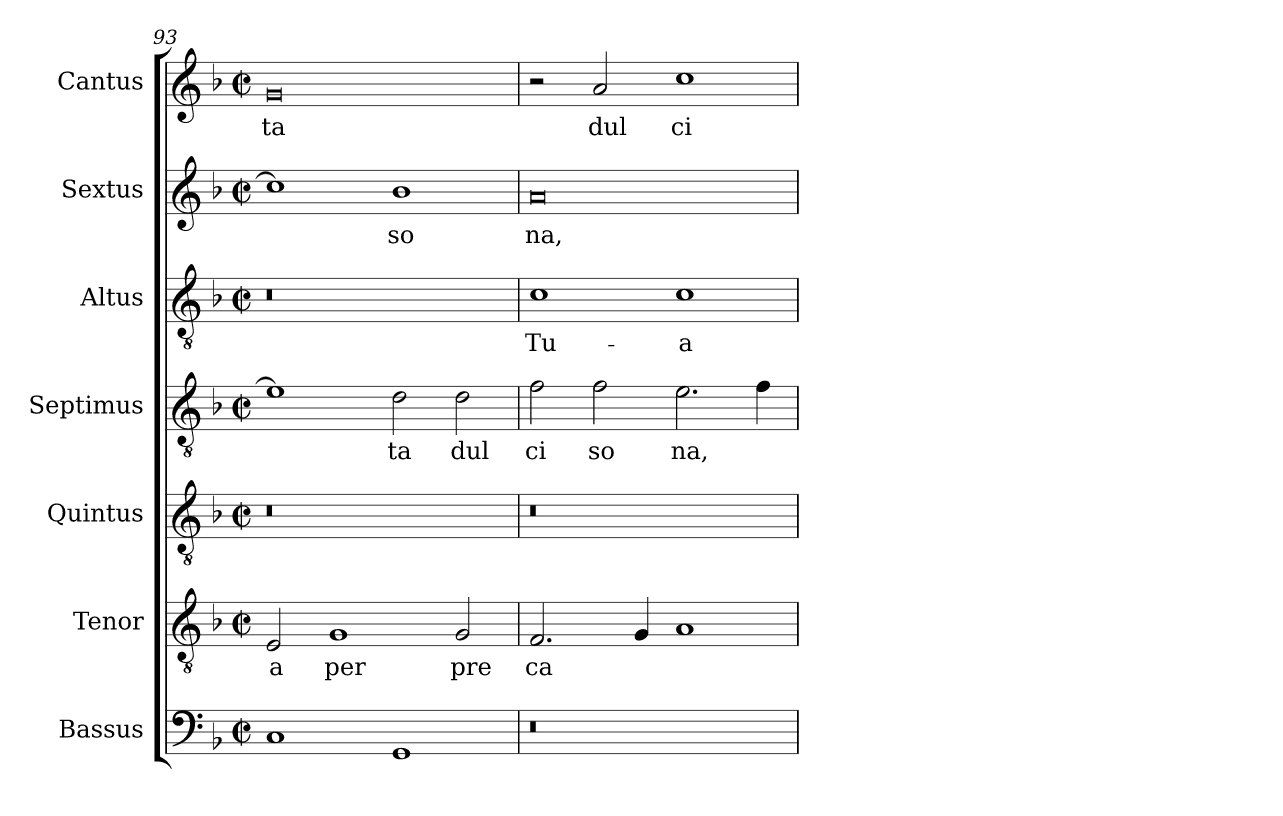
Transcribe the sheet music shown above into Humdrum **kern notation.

**kern	**kern	**text	**kern	**kern	**text	**kern	**text	**kern	**text	**kern	**text
*part7	*part6	*part6	*part5	*part4	*part4	*part3	*part3	*part2	*part2	*part1	*part1
*staff7	*staff6	*staff6	*staff5	*staff4	*staff4	*staff3	*staff3	*staff2	*staff2	*staff1	*staff1
*I"Bassus	*I"Tenor	*	*I"Quintus	*I"Septimus	*	*I"Altus	*	*I"Sextus	*	*I"Cantus	*
*clefF4	*clefGv2	*	*clefGv2	*clefGv2	*	*clefGv2	*	*clefG2	*	*clefG2	*
*k[b-]	*k[b-]	*	*k[b-]	*k[b-]	*	*k[b-]	*	*k[b-]	*	*k[b-]	*
*F:	*F:	*	*F:	*F:	*	*F:	*	*F:	*	*F:	*
*M2/2	*M2/2	*	*M2/2	*M2/2	*	*M2/2	*	*M2/2	*	*M2/2	*
*met(c|)	*met(c|)	*	*met(c|)	*met(c|)	*	*met(c|)	*	*met(c|)	*	*met(c|)	*
=93	=93	=93	=93	=93	=93	=93	=93	=93	=93	=93	=93
!	!	!LO:LY:b:cj	!	!	!	!	!	!	!	!	!LO:LY:b:cj
1C	2E/	a	0r	1e]	.	0r	.	1cc]	.	0g	ta
!	!	!LO:LY:b:cj	!	!	!	!	!	!	!	!	!
.	1G	per	.	.	.	.	.	.	.	.	.
!	!	!	!	!	!LO:LY:b:cj	!	!	!	!LO:LY:b:cj	!	!
1GG	.	.	.	2d\	ta	.	.	1b-	so	.	.
!	!	!LO:LY:b:cj	!	!	!LO:LY:b:cj	!	!	!	!	!	!
.	2G/	pre	.	2d\	dul	.	.	.	.	.	.
=94	=94	=94	=94	=94	=94	=94	=94	=94	=94	=94	=94
!	!	!LO:LY:b:cj	!	!	!LO:LY:b:cj	!	!LO:LY:b:cj	!	!LO:LY:b:cj	!	!
0r	2.F/	ca	0r	2f\	ci	1c	Tu-	0a	na,	2r	.
!	!	!	!	!	!LO:LY:b:cj	!	!	!	!	!	!LO:LY:b:cj
.	.	.	.	2f\	so	.	.	.	.	2a/	dul
.	4G/	.	.	.	.	.	.	.	.	.	.
!	!	!	!	!	!LO:LY:b	!	!LO:LY:b:cj	!	!	!	!LO:LY:b:cj
.	1A	.	.	2.e\	na,	1c	-a	.	.	1cc	ci
.	.	.	.	4f\	.	.	.	.	.	.	.
=	=	=	=	=	=	=	=	=	=	=	=
*-	*-	*-	*-	*-	*-	*-	*-	*-	*-	*-	*-
